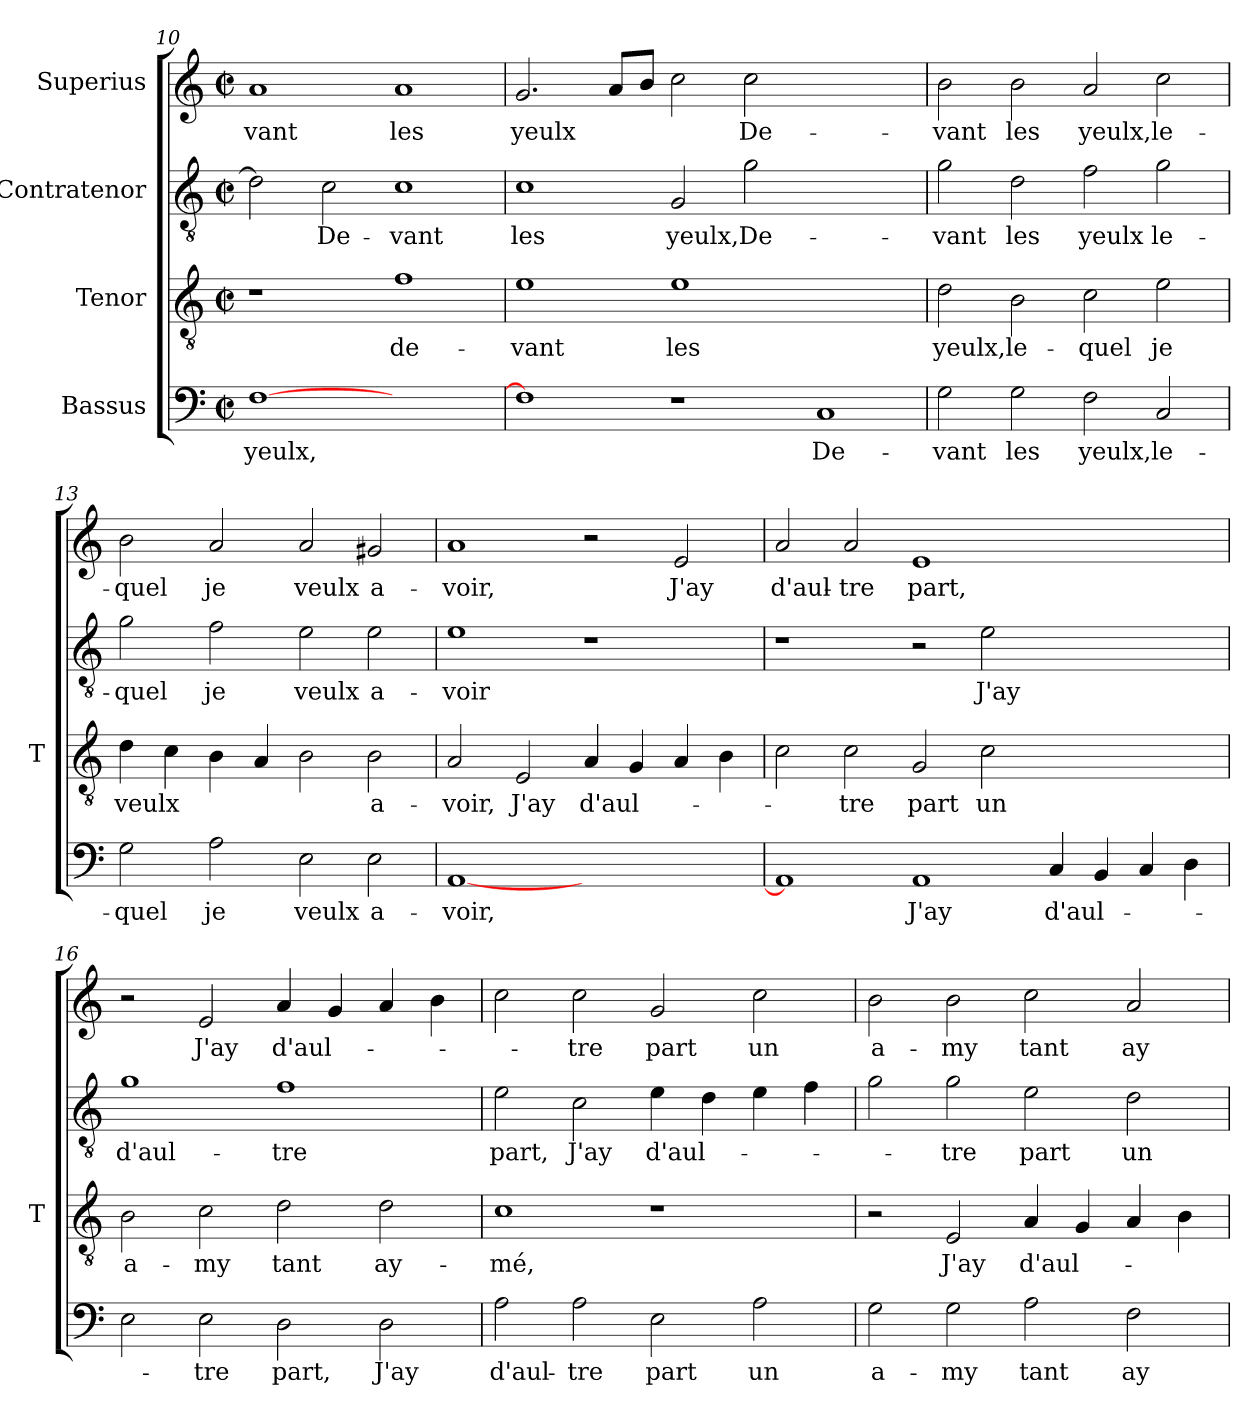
**kern	**text	**kern	**text	**kern	**text	**kern	**text
*part4	*part4	*part3	*part3	*part2	*part2	*part1	*part1
*staff4	*staff4	*staff3	*staff3	*staff2	*staff2	*staff1	*staff1
*I"Bassus	*	*I"Tenor	*	*I"Contratenor	*	*I"Superius	*
*	*	*I'T	*	*	*	*	*
*clefF4	*	*clefGv2	*	*clefGv2	*	*clefG2	*
*k[]	*	*k[]	*	*k[]	*	*k[]	*
*C:	*	*C:	*	*C:	*	*C:	*
*M2/2	*	*M2/2	*	*M2/2	*	*M2/2	*
*met(c|)	*	*met(c|)	*	*met(c|)	*	*met(c|)	*
=10	=10	=10	=10	=10	=10	=10	=10
[1F	-yeulx,	1r	.	2d]	.	1a	-vant
.	.	.	.	2c	De-	.	.
1ryy	.	1f	de-	1c	-vant	1a	-les
=11	=11	=11	=11	=11	=11	=11	=11
1F]	.	1e	-vant	1c	-les	2.g	-yeulx
.	.	.	.	.	.	8aL	.
.	.	.	.	.	.	8bJ	.
1r	.	1e	-les	2G	-yeulx,	2cc	.
.	.	.	.	2g	De-	2cc	De-
1C	De-	1ryy	.	1ryy	.	1ryy	.
=12	=12	=12	=12	=12	=12	=12	=12
2G	-vant	2d	-yeulx,	2g	-vant	2b	-vant
2G	-les	2B	le-	2d	-les	2b	-les
2F	-yeulx,	2c	-quel	2f	-yeulx	2a	-yeulx,
2C	le-	2e	-je	2g	le-	2cc	le-
=13	=13	=13	=13	=13	=13	=13	=13
2G	-quel	4d	-veulx	2g	-quel	2b	-quel
.	.	4c	.	.	.	.	.
2A	-je	4B	.	2f	-je	2a	-je
.	.	4A	.	.	.	.	.
2E	-veulx	2B	.	2e	-veulx	2a	-veulx
2E	a-	2B	a-	2e	a-	2g#X	a-
=14	=14	=14	=14	=14	=14	=14	=14
[1AA	-voir,	2A	-voir,	1e	-voir	1a	-voir,
.	.	2E	-J'ay	.	.	.	.
1ryy	.	4A	d'aul-	1r	.	2r	.
.	.	4G	.	.	.	.	.
.	.	4A	.	.	.	2e	-J'ay
.	.	4B	.	.	.	.	.
!!LO:PB:g=z
=15	=15	=15	=15	=15	=15	=15	=15
1AA]	.	2c	.	1r	.	2a	d'aul-
.	.	2c	-tre	.	.	2a	-tre
1AA	-J'ay	2G	-part	2r	.	1e	-part,
.	.	2c	-un	2e	-J'ay	.	.
4C	d'aul-	1ryy	.	1ryy	.	1ryy	.
4BB	.	.	.	.	.	.	.
4C	.	.	.	.	.	.	.
4D	.	.	.	.	.	.	.
=16	=16	=16	=16	=16	=16	=16	=16
2E	.	2B	a-	1g	d'aul-	2r	.
2E	-tre	2c	-my	.	.	2e	-J'ay
2D	-part,	2d	-tant	1f	-tre	4a	d'aul-
.	.	.	.	.	.	4g	.
2D	-J'ay	2d	ay-	.	.	4a	.
.	.	.	.	.	.	4b	.
=17	=17	=17	=17	=17	=17	=17	=17
2A	d'aul-	1c	-mé,	2e	-part,	2cc	.
2A	-tre	.	.	2c	-J'ay	2cc	-tre
2E	-part	1r	.	4e	d'aul-	2g	-part
.	.	.	.	4d	.	.	.
2A	-un	.	.	4e	.	2cc	-un
.	.	.	.	4f	.	.	.
=18	=18	=18	=18	=18	=18	=18	=18
2G	a-	2r	.	2g	.	2b	a-
2G	-my	2E	-J'ay	2g	-tre	2b	-my
2A	-tant	4A	d'aul-	2e	-part	2cc	-tant
.	.	4G	.	.	.	.	.
2F	ay-	4A	.	2d	-un	2a	ay-
.	.	4B	.	.	.	.	.
=	=	=	=	=	=	=	=
*-	*-	*-	*-	*-	*-	*-	*-
